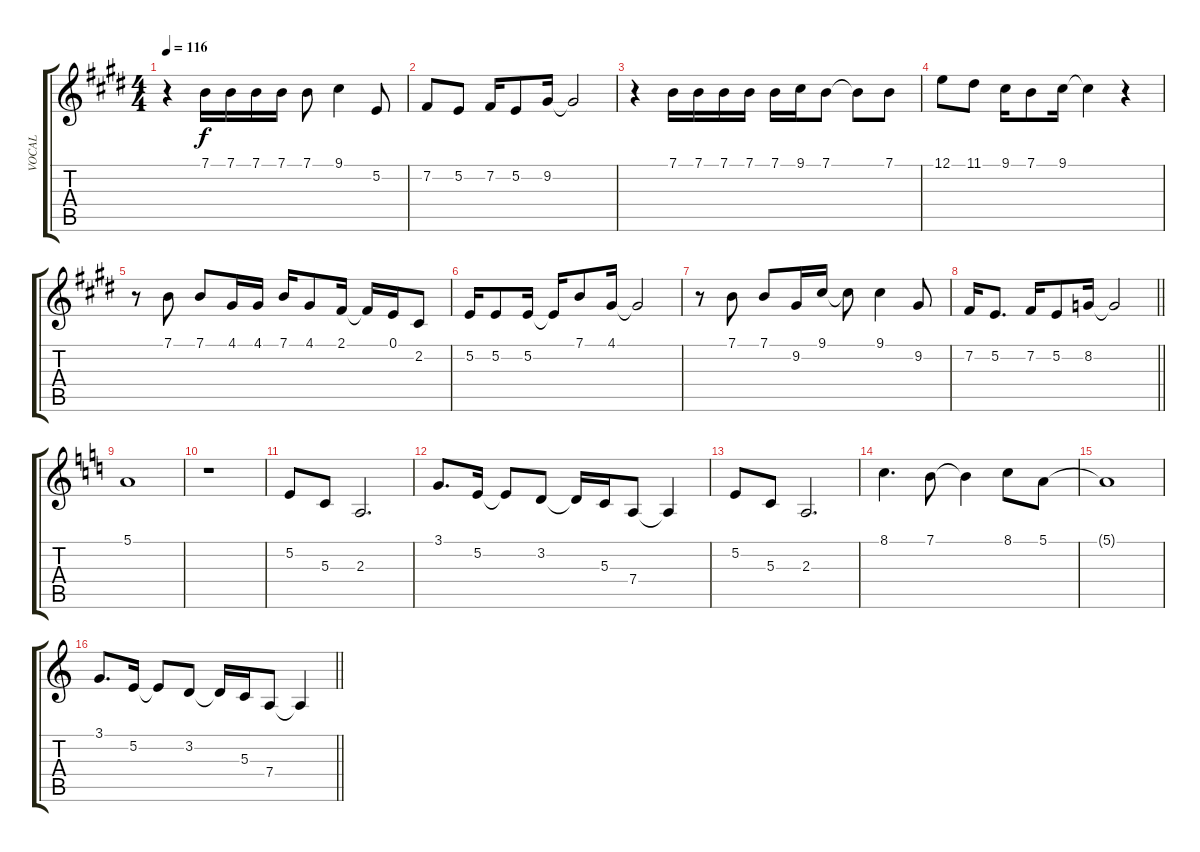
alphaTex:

\track ("VOCAL" "VOCAL") {instrument stringensemble1}
\staff {score tabs}
\tuning (E4 B3 G3 D3 A2 E2) {hide}
\ts (4 4)
\tempo 116
\clef g2
\ks c#minor
r.4{dy f} 7.1.16 7.1.16 7.1.16 7.1.16 7.1.8 9.1.4 5.2.8 |
7.2.8 5.2.8 7.2.16 5.2.8 9.2.16 9.2{t}.2 |
r.4 7.1.16 7.1.16 7.1.16 7.1.16 7.1.16 9.1.16 7.1.8 7.1{t}.8 7.1.8 |
12.1.8 11.1.8 9.1.16 7.1.8 9.1.16 9.1{t}.4 r.4 |
r.8 7.1.8 7.1.8 4.1.16 4.1.16 7.1.16 4.1.8 2.1.16 2.1{t}.16 0.1.16 2.2.8 |
5.2.16 5.2.8 5.2.16 5.2{t}.16 7.1.8 4.1.16 4.1{t}.2 |
r.8 7.1.8 7.1.8 9.2.16 9.1.16 9.1{t}.8 9.1.4 9.2.8 |
\barLineRight lightlight
7.2.16 5.2.8{d} 7.2.16 5.2.8 8.2.16 8.2{t}.2 |
\ks c
5.1.1 |
r.1 |
5.2.8 5.3.8 2.3.2{d} |
3.1.8{d} 5.2.16 5.2{t}.8 3.2.8 3.2{t}.16 5.3.16 7.4.8 7.4{t}.4 |
5.2.8 5.3.8 2.3.2{d} |
8.1.4{d} 7.1.8 7.1{t}.4 8.1.8 5.1.8 |
5.1{t}.1 |
\barLineRight lightlight
3.1.8{d} 5.2.16 5.2{t}.8 3.2.8 3.2{t}.16 5.3.16 7.4.8 7.4{t}.4
